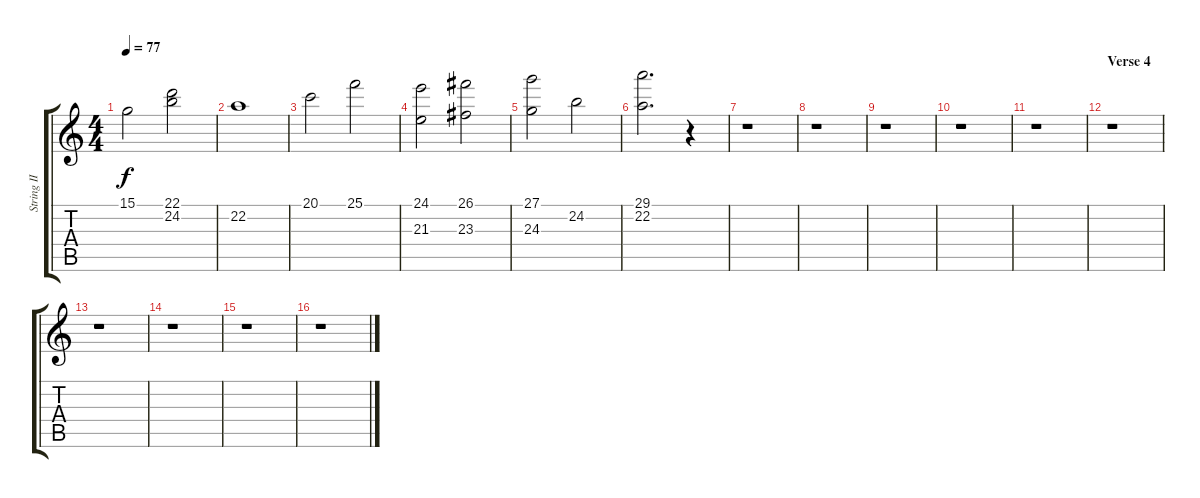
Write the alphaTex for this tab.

\track ("String II" "String II") {instrument stringensemble2}
\staff {score tabs}
\tuning (E4 B3 G3 D3 A2 E2) {hide}
\ts (4 4)
\tempo 77
\clef g2
\ks c
15.1.2{dy f} (22.1 24.2).2 |
22.2.1 |
20.1.2 25.1.2 |
(24.1 21.3).2 (26.1 23.3).2 |
(27.1 24.3).2 24.2.2 |
(29.1 22.2).2{d} r.4 |
r.1 |
r.1 |
r.1 |
r.1 |
r.1 |
\section ("" "Verse 4")
r.1 |
r.1 |
r.1 |
r.1 |
r.1
